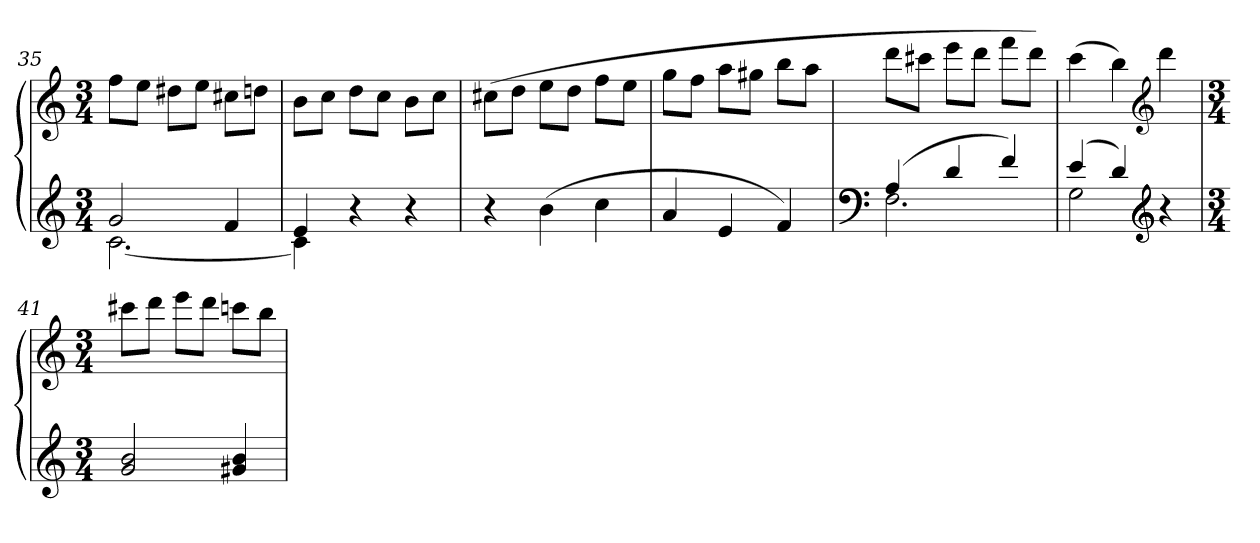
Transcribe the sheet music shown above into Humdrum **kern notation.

**kern	**kern
*part1	*part1
*staff2	*staff1
*clefG2	*clefG2
*k[]	*k[]
*C:	*C:
*M3/4	*M3/4
=35	=35
*^	*
2g	[2.c	8ffL
.	.	8eeJ
.	.	8dd#XL
.	.	8eeJ
4f	.	8cc#XL
.	.	8ddnJ
=36	=36	=36
4e	4c]	8bL
.	.	8ccJ
4r	2ryy	8ddL
.	.	8ccJ
4r	.	8bL
.	.	8ccJ
*v	*v	*
=37	=37
4r	(8cc#XL
.	8ddJ
(4b	8eeL
.	8ddJ
4cc	8ffL
.	8eeJ
=38	=38
4a	8ggL
.	8ffJ
4e	8aaL
.	8gg#XJ
4f)	8bbL
.	8aaJ
=39	=39
*clefF4	*
*^	*
(4A	2.F	8dddL
.	.	8ccc#XJ
4d	.	8eeeL
.	.	8dddJ
4f)	.	8fffL
.	.	8dddJ)
=40	=40	=40
(4e	2G	(4ccc
4d)	.	4bb)
*clefG2	*	*clefG2
*k[]	*	*k[]
*C:	*	*C:
4r	4ryy	4ddd
*v	*v	*
=41	=41
*M3/4	*M3/4
2g 2b	8ccc#XL
.	8dddJ
.	8eeeL
.	8dddJ
4g#X 4b	8cccnL
.	8bbJ
=	=
*-	*-
